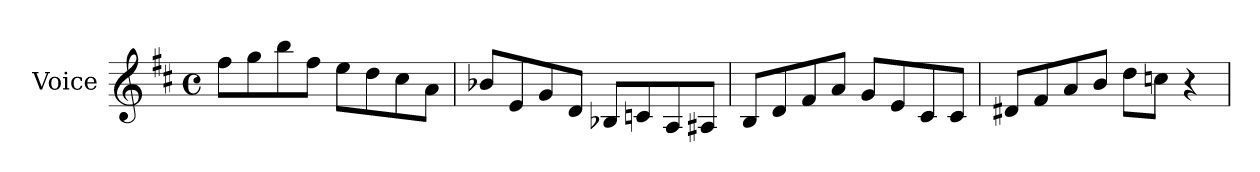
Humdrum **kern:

**kern
*part1
*staff1
*I"Voice
*I'Voice
*clefG2
*k[f#c#]
*M4/4
*met(c)
=1
8ff#\L
8gg\
8bb\
8ff#\J
8ee\L
8dd\
8cc#\
8a\J
=2
8b-X/L
8e/
8g/
8d/J
8B-X/L
8cn/
8A/
8A#X/J
=3
8B/L
8d/
8f#/
8a/J
8g/L
8e/
8c#/
8c#/J
=4
8d#X/L
8f#/
8a/
8b/J
8dd\L
8ccn\J
4r
=
*-
